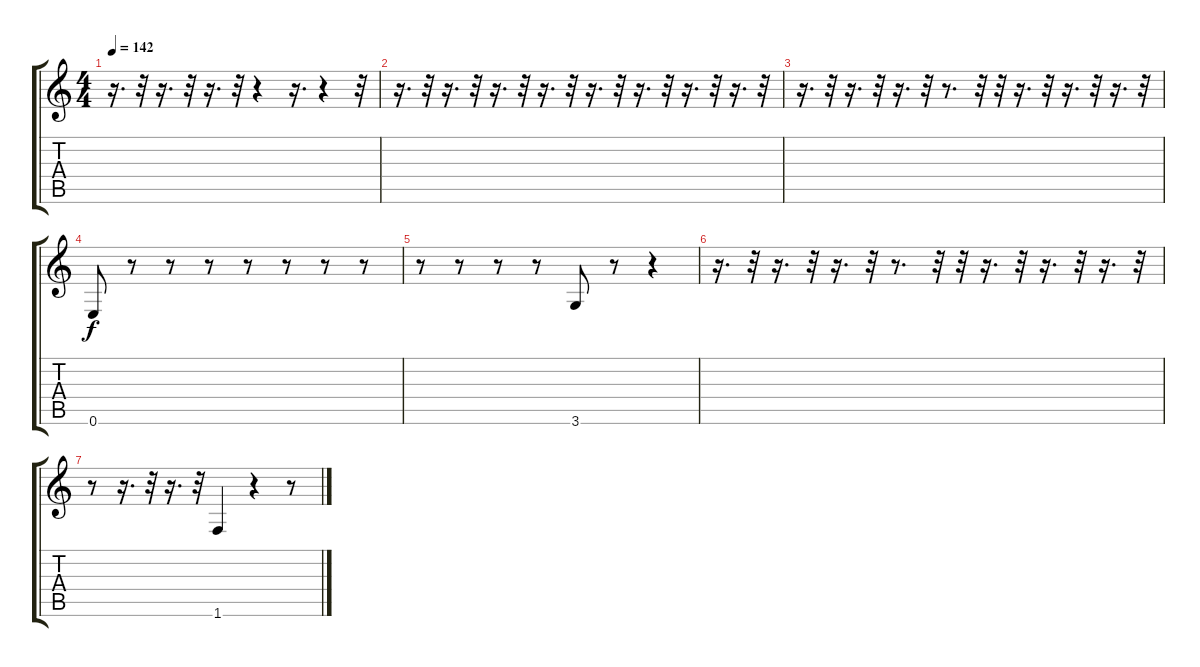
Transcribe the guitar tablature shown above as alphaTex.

\track "" {instrument distortionguitar}
\staff {score tabs}
\tuning (E4 B3 G3 D3 A2 E2) {hide}
\ts (4 4)
\tempo 142
\clef g2
\ks c
r.16{d dy f} r.32 r.16{d} r.32 r.16{d} r.32 r.4 r.16{d} r.4 r.32 |
r.16{d} r.32 r.16{d} r.32 r.16{d} r.32 r.16{d} r.32 r.16{d} r.32 r.16{d} r.32 r.16{d} r.32 r.16{d} r.32 |
r.16{d} r.32 r.16{d} r.32 r.16{d} r.32 r.8{d} r.32 r.32 r.16{d} r.32 r.16{d} r.32 r.16{d} r.32 |
0.6.8 r.8 r.8 r.8 r.8 r.8 r.8 r.8 |
r.8 r.8 r.8 r.8 3.6.8 r.8 r.4 |
r.16{d} r.32 r.16{d} r.32 r.16{d} r.32 r.8{d} r.32 r.32 r.16{d} r.32 r.16{d} r.32 r.16{d} r.32 |
r.8 r.16{d} r.32 r.16{d} r.32 1.6.4 r.4 r.8
